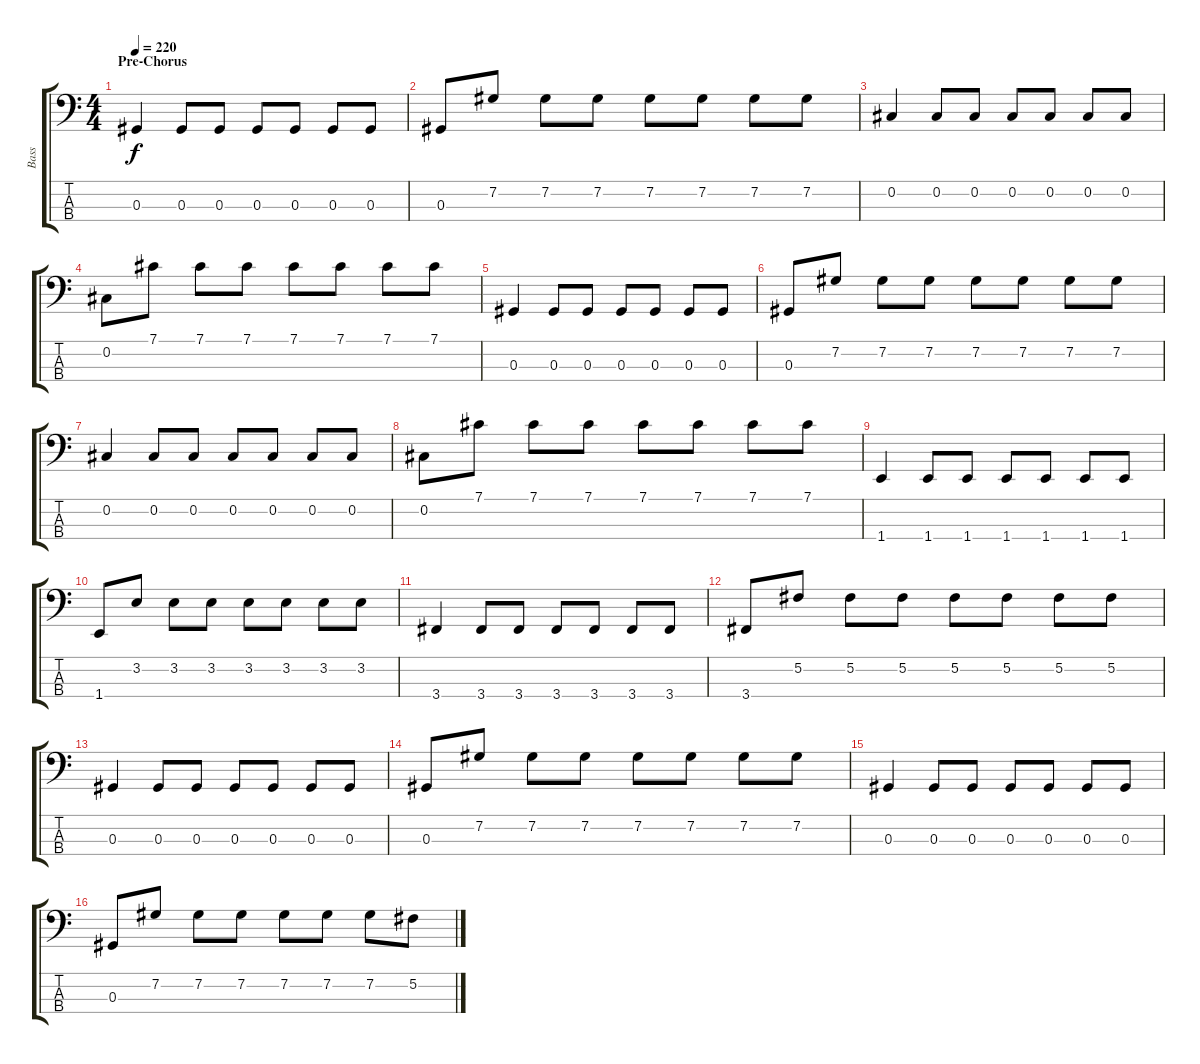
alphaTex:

\track ("Bass" "Bass") {instrument electricbassfinger}
\staff {score tabs}
\tuning (Gb2 Db2 Ab1 Eb1) {hide}
\ts (4 4)
\section ("" "Pre-Chorus")
\tempo 220
\clef f4
\ks c
0.3.4{dy f} 0.3.8 0.3.8 0.3.8 0.3.8 0.3.8 0.3.8 |
0.3.8 7.2.8 7.2.8 7.2.8 7.2.8 7.2.8 7.2.8 7.2.8 |
0.2.4 0.2.8 0.2.8 0.2.8 0.2.8 0.2.8 0.2.8 |
0.2.8 7.1.8 7.1.8 7.1.8 7.1.8 7.1.8 7.1.8 7.1.8 |
0.3.4 0.3.8 0.3.8 0.3.8 0.3.8 0.3.8 0.3.8 |
0.3.8 7.2.8 7.2.8 7.2.8 7.2.8 7.2.8 7.2.8 7.2.8 |
0.2.4 0.2.8 0.2.8 0.2.8 0.2.8 0.2.8 0.2.8 |
0.2.8 7.1.8 7.1.8 7.1.8 7.1.8 7.1.8 7.1.8 7.1.8 |
1.4.4 1.4.8 1.4.8 1.4.8 1.4.8 1.4.8 1.4.8 |
1.4.8 3.2.8 3.2.8 3.2.8 3.2.8 3.2.8 3.2.8 3.2.8 |
3.4.4 3.4.8 3.4.8 3.4.8 3.4.8 3.4.8 3.4.8 |
3.4.8 5.2.8 5.2.8 5.2.8 5.2.8 5.2.8 5.2.8 5.2.8 |
0.3.4 0.3.8 0.3.8 0.3.8 0.3.8 0.3.8 0.3.8 |
0.3.8 7.2.8 7.2.8 7.2.8 7.2.8 7.2.8 7.2.8 7.2.8 |
0.3.4 0.3.8 0.3.8 0.3.8 0.3.8 0.3.8 0.3.8 |
0.3.8 7.2.8 7.2.8 7.2.8 7.2.8 7.2.8 7.2.8 5.2.8
